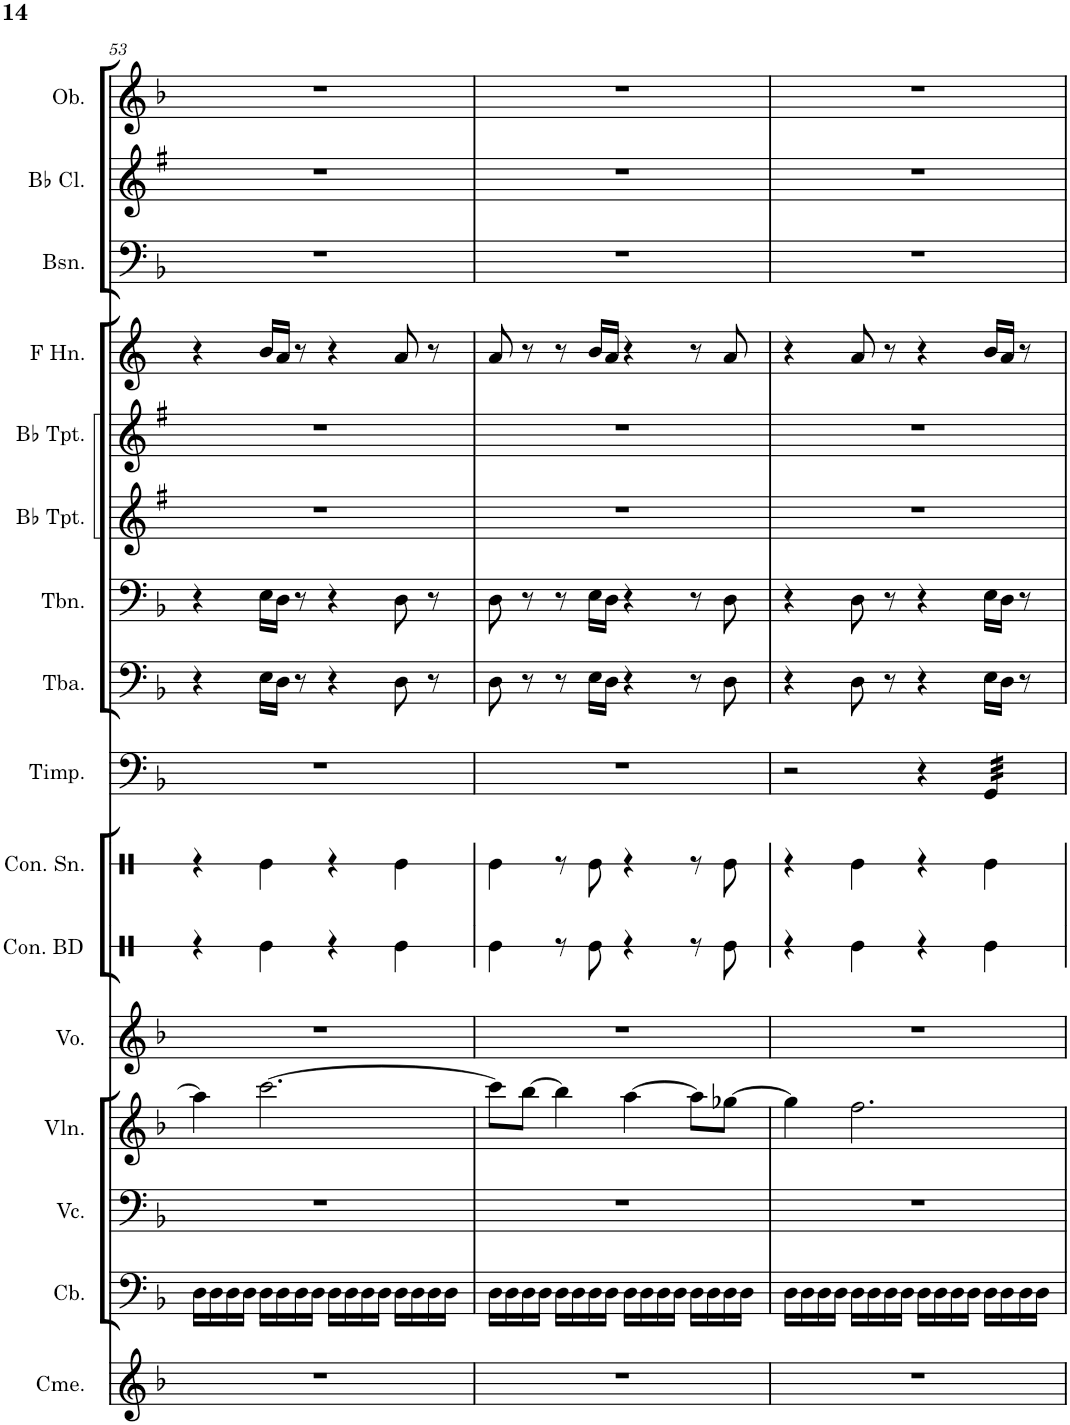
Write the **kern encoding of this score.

**kern	**kern	**kern	**kern	**kern	**kern	**kern	**kern	**kern	**kern	**kern	**kern	**kern	**kern	**kern	**kern
*part16	*part15	*part14	*part13	*part12	*part11	*part10	*part9	*part8	*part7	*part6	*part5	*part4	*part3	*part2	*part1
*staff16	*staff15	*staff14	*staff13	*staff12	*staff11	*staff10	*staff9	*staff8	*staff7	*staff6	*staff5	*staff4	*staff3	*staff2	*staff1
*I"Chimes	*I"Contrabass	*I"Violoncello	*I"Violin	*I"Voice	*I"Concert Bass Drum	*I"Concert Snare Drum	*I"Timpani	*I"Tuba	*I"Trombone	*I"Bb Trumpet	*I"Bb Trumpet	*I"Horn in F	*I"Bassoon	*I"Bb Clarinet	*I"Oboe
*I'Cme.	*I'Cb.	*I'Vc.	*I'Vln.	*I'Vo.	*I'Con. BD	*I'Con. Sn.	*I'Timp.	*I'Tba.	*I'Tbn.	*I'Bb Tpt.	*I'Bb Tpt.	*	*I'Bsn.	*I'Bb Cl.	*I'Ob.
!!LO:PB:g=z
*clefG2	*clefF4	*clefF4	*clefG2	*clefG2	*clefX	*clefX	*clefF4	*clefF4	*clefF4	*clefG2	*clefG2	*clefG2	*clefF4	*clefG2	*clefG2
*	*Trd7c12	*	*	*	*	*	*	*	*	*Trd1c2	*Trd1c2	*Trd4c7	*	*Trd1c2	*
*k[b-]	*k[b-]	*k[b-]	*k[b-]	*k[b-]	*k[]	*k[]	*k[b-]	*k[b-]	*k[b-]	*k[f#]	*k[f#]	*k[]	*k[b-]	*k[f#]	*k[b-]
*M4/4	*M4/4	*M4/4	*M4/4	*M4/4	*M4/4	*M4/4	*M4/4	*M4/4	*M4/4	*M4/4	*M4/4	*M4/4	*M4/4	*M4/4	*M4/4
=53	=53	=53	=53	=53	=53	=53	=53	=53	=53	=53	=53	=53	=53	=53	=53
1r	16D\LL	1r	4aa\]	1r	4r	4r	1r	4r	4r	1r	1r	4r	1r	1r	1r
.	16D\	.	.	.	.	.	.	.	.	.	.	.	.	.	.
.	16D\	.	.	.	.	.	.	.	.	.	.	.	.	.	.
.	16D\JJ	.	.	.	.	.	.	.	.	.	.	.	.	.	.
.	16D\LL	.	[2.ccc\	.	4Re\	4Re\	.	16E\LL	16E\LL	.	.	16b/LL	.	.	.
.	16D\	.	.	.	.	.	.	16D\JJ	16D\JJ	.	.	16a/JJ	.	.	.
.	16D\	.	.	.	.	.	.	8r	8r	.	.	8r	.	.	.
.	16D\JJ	.	.	.	.	.	.	.	.	.	.	.	.	.	.
.	16D\LL	.	.	.	4r	4r	.	4r	4r	.	.	4r	.	.	.
.	16D\	.	.	.	.	.	.	.	.	.	.	.	.	.	.
.	16D\	.	.	.	.	.	.	.	.	.	.	.	.	.	.
.	16D\JJ	.	.	.	.	.	.	.	.	.	.	.	.	.	.
.	16D\LL	.	.	.	4Re\	4Re\	.	8D\	8D\	.	.	8a/	.	.	.
.	16D\	.	.	.	.	.	.	.	.	.	.	.	.	.	.
.	16D\	.	.	.	.	.	.	8r	8r	.	.	8r	.	.	.
.	16D\JJ	.	.	.	.	.	.	.	.	.	.	.	.	.	.
=54	=54	=54	=54	=54	=54	=54	=54	=54	=54	=54	=54	=54	=54	=54	=54
1r	16D\LL	1r	8ccc\L]	1r	4Re\	4Re\	1r	8D\	8D\	1r	1r	8a/	1r	1r	1r
.	16D\	.	.	.	.	.	.	.	.	.	.	.	.	.	.
.	16D\	.	[8bb-\J	.	.	.	.	8r	8r	.	.	8r	.	.	.
.	16D\JJ	.	.	.	.	.	.	.	.	.	.	.	.	.	.
.	16D\LL	.	4bb-\]	.	8r	8r	.	8r	8r	.	.	8r	.	.	.
.	16D\	.	.	.	.	.	.	.	.	.	.	.	.	.	.
.	16D\	.	.	.	8Re\	8Re\	.	16E\LL	16E\LL	.	.	16b/LL	.	.	.
.	16D\JJ	.	.	.	.	.	.	16D\JJ	16D\JJ	.	.	16a/JJ	.	.	.
.	16D\LL	.	[4aa\	.	4r	4r	.	4r	4r	.	.	4r	.	.	.
.	16D\	.	.	.	.	.	.	.	.	.	.	.	.	.	.
.	16D\	.	.	.	.	.	.	.	.	.	.	.	.	.	.
.	16D\JJ	.	.	.	.	.	.	.	.	.	.	.	.	.	.
.	16D\LL	.	8aa\L]	.	8r	8r	.	8r	8r	.	.	8r	.	.	.
.	16D\	.	.	.	.	.	.	.	.	.	.	.	.	.	.
.	16D\	.	[8gg-X\J	.	8Re\	8Re\	.	8D\	8D\	.	.	8a/	.	.	.
.	16D\JJ	.	.	.	.	.	.	.	.	.	.	.	.	.	.
=55	=55	=55	=55	=55	=55	=55	=55	=55	=55	=55	=55	=55	=55	=55	=55
1r	16D\LL	1r	4gg-\]	1r	4r	4r	2r	4r	4r	1r	1r	4r	1r	1r	1r
.	16D\	.	.	.	.	.	.	.	.	.	.	.	.	.	.
.	16D\	.	.	.	.	.	.	.	.	.	.	.	.	.	.
.	16D\JJ	.	.	.	.	.	.	.	.	.	.	.	.	.	.
.	16D\LL	.	2.ff\	.	4Re\	4Re\	.	8D\	8D\	.	.	8a/	.	.	.
.	16D\	.	.	.	.	.	.	.	.	.	.	.	.	.	.
.	16D\	.	.	.	.	.	.	8r	8r	.	.	8r	.	.	.
.	16D\JJ	.	.	.	.	.	.	.	.	.	.	.	.	.	.
.	16D\LL	.	.	.	4r	4r	4r	4r	4r	.	.	4r	.	.	.
.	16D\	.	.	.	.	.	.	.	.	.	.	.	.	.	.
.	16D\	.	.	.	.	.	.	.	.	.	.	.	.	.	.
.	16D\JJ	.	.	.	.	.	.	.	.	.	.	.	.	.	.
*	*	*	*	*	*	*	*tremolo	*	*	*	*	*	*	*	*
.	16D\LL	.	.	.	4Re\	4Re\	32GG/LLL	16E\LL	16E\LL	.	.	16b/LL	.	.	.
.	.	.	.	.	.	.	32GG/	.	.	.	.	.	.	.	.
.	16D\	.	.	.	.	.	32GG/	16D\JJ	16D\JJ	.	.	16a/JJ	.	.	.
.	.	.	.	.	.	.	32GG/	.	.	.	.	.	.	.	.
.	16D\	.	.	.	.	.	32GG/	8r	8r	.	.	8r	.	.	.
.	.	.	.	.	.	.	32GG/	.	.	.	.	.	.	.	.
.	16D\JJ	.	.	.	.	.	32GG/	.	.	.	.	.	.	.	.
.	.	.	.	.	.	.	32GG/JJJ	.	.	.	.	.	.	.	.
*	*	*	*	*	*	*	*Xtremolo	*	*	*	*	*	*	*	*
=	=	=	=	=	=	=	=	=	=	=	=	=	=	=	=
*-	*-	*-	*-	*-	*-	*-	*-	*-	*-	*-	*-	*-	*-	*-	*-
